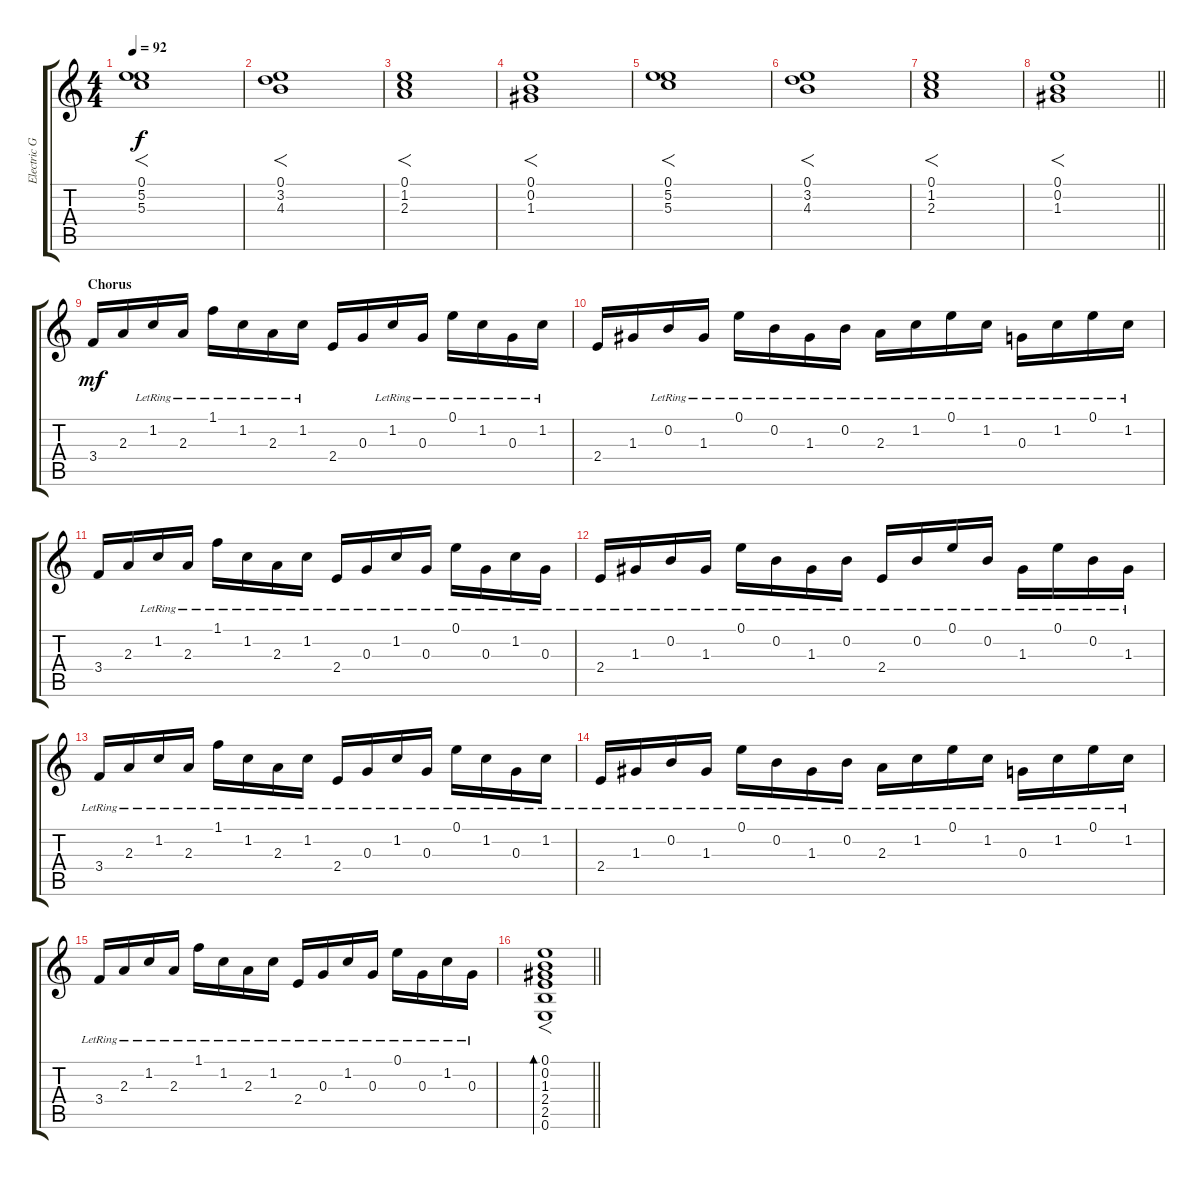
\track ("Electric Guitar" "Electric G") {instrument electricguitarclean}
\staff {score tabs}
\tuning (E4 B3 G3 D3 A2 E2) {hide}
\ts (4 4)
\tempo 92
\clef g2
\ks c
(0.1 5.2 5.3).1{f dy f} |
(0.1 3.2 4.3).1{f} |
(0.1 1.2 2.3).1{f} |
(0.1 0.2 1.3).1{f} |
(0.1 5.2 5.3).1{f} |
(0.1 3.2 4.3).1{f} |
(0.1 1.2 2.3).1{f} |
\barLineRight lightlight
(0.1 0.2 1.3).1{f} |
\section ("" "Chorus")
3.4.16{dy mf} 2.3.16 1.2{lr}.16 2.3{lr}.16 1.1{lr}.16 1.2{lr}.16 2.3{lr}.16 1.2{lr}.16 2.4.16 0.3.16 1.2{lr}.16 0.3{lr}.16 0.1{lr}.16 1.2{lr}.16 0.3{lr}.16 1.2{lr}.16 |
2.4.16 1.3.16 0.2{lr}.16 1.3{lr}.16 0.1{lr}.16 0.2{lr}.16 1.3{lr}.16 0.2{lr}.16 2.3{lr}.16 1.2{lr}.16 0.1{lr}.16 1.2{lr}.16 0.3{lr}.16 1.2{lr}.16 0.1{lr}.16 1.2{lr}.16 |
3.4.16 2.3.16 1.2{lr}.16 2.3{lr}.16 1.1{lr}.16 1.2{lr}.16 2.3{lr}.16 1.2{lr}.16 2.4{lr}.16 0.3{lr}.16 1.2{lr}.16 0.3{lr}.16 0.1{lr}.16 0.3{lr}.16 1.2{lr}.16 0.3{lr}.16 |
2.4{lr}.16 1.3{lr}.16 0.2{lr}.16 1.3{lr}.16 0.1{lr}.16 0.2{lr}.16 1.3{lr}.16 0.2{lr}.16 2.4{lr}.16 0.2{lr}.16 0.1{lr}.16 0.2{lr}.16 1.3{lr}.16 0.1{lr}.16 0.2{lr}.16 1.3{lr}.16 |
3.4{lr}.16 2.3{lr}.16 1.2{lr}.16 2.3{lr}.16 1.1{lr}.16 1.2{lr}.16 2.3{lr}.16 1.2{lr}.16 2.4{lr}.16 0.3{lr}.16 1.2{lr}.16 0.3{lr}.16 0.1{lr}.16 1.2{lr}.16 0.3{lr}.16 1.2{lr}.16 |
2.4{lr}.16 1.3{lr}.16 0.2{lr}.16 1.3{lr}.16 0.1{lr}.16 0.2{lr}.16 1.3{lr}.16 0.2{lr}.16 2.3{lr}.16 1.2{lr}.16 0.1{lr}.16 1.2{lr}.16 0.3{lr}.16 1.2{lr}.16 0.1{lr}.16 1.2{lr}.16 |
3.4{lr}.16 2.3{lr}.16 1.2{lr}.16 2.3{lr}.16 1.1{lr}.16 1.2{lr}.16 2.3{lr}.16 1.2{lr}.16 2.4{lr}.16 0.3{lr}.16 1.2{lr}.16 0.3{lr}.16 0.1{lr}.16 0.3{lr}.16 1.2{lr}.16 0.3{lr}.16 |
\barLineRight lightlight
(0.1 0.2 1.3 2.4 2.5 0.6).1{f bd 480}
